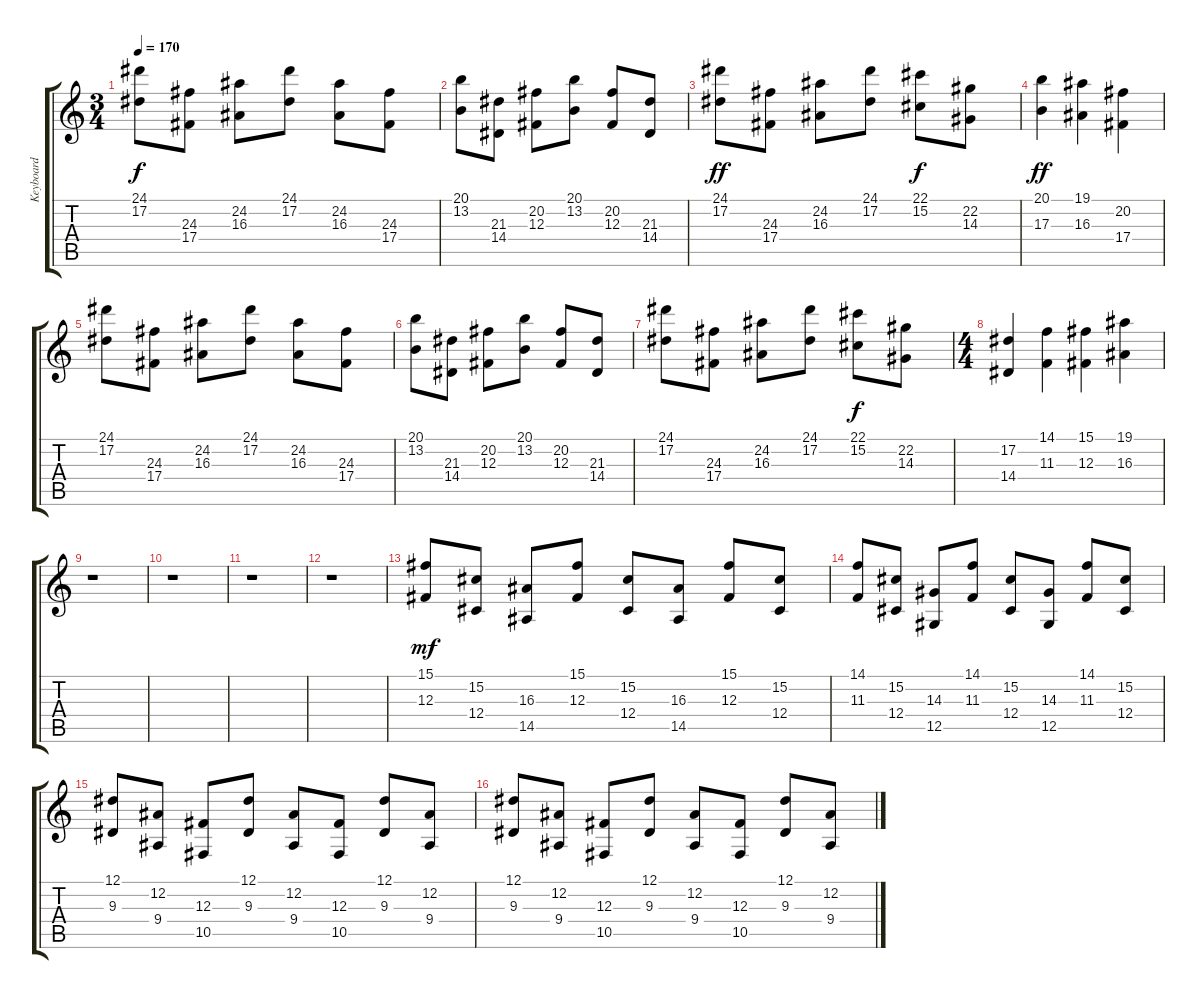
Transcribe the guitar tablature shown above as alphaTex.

\track ("Keyboard" "Keyboard") {instrument pizzicatostrings}
\staff {score tabs}
\tuning (Eb4 Bb3 Gb3 Db3 Ab2 Eb2) {hide}
\ts (3 4)
\tempo 170
\clef g2
\ks c
(24.1 17.2).8{dy f instrument pizzicatostrings} (24.3 17.4).8 (24.2 16.3).8 (24.1 17.2).8 (24.2 16.3).8 (24.3 17.4).8 |
(20.1 13.2).8 (21.3 14.4).8 (20.2 12.3).8 (20.1 13.2).8 (20.2 12.3).8 (21.3 14.4).8 |
(24.1 17.2).8{dy ff} (24.3 17.4).8 (24.2 16.3).8 (24.1 17.2).8 (22.1 15.2).8{dy f} (22.2 14.3).8 |
(20.1 17.3).4{dy ff} (19.1 16.3).4 (20.2 17.4).4 |
(24.1 17.2).8 (24.3 17.4).8 (24.2 16.3).8 (24.1 17.2).8 (24.2 16.3).8 (24.3 17.4).8 |
(20.1 13.2).8 (21.3 14.4).8 (20.2 12.3).8 (20.1 13.2).8 (20.2 12.3).8 (21.3 14.4).8 |
(24.1 17.2).8 (24.3 17.4).8 (24.2 16.3).8 (24.1 17.2).8 (22.1 15.2).8{dy f} (22.2 14.3).8 |
\ts (4 4)
(17.2 14.4).4 (14.1 11.3).4 (15.1 12.3).4 (19.1 16.3).4 |
\section ("" "")
r.1 |
r.1 |
r.1 |
r.1 |
(15.1 12.3).8{dy mf} (15.2 12.4).8 (16.3 14.5).8 (15.1 12.3).8 (15.2 12.4).8 (16.3 14.5).8 (15.1 12.3).8 (15.2 12.4).8 |
(14.1 11.3).8 (15.2 12.4).8 (14.3 12.5).8 (14.1 11.3).8 (15.2 12.4).8 (14.3 12.5).8 (14.1 11.3).8 (15.2 12.4).8 |
(12.1 9.3).8 (12.2 9.4).8 (12.3 10.5).8 (12.1 9.3).8 (12.2 9.4).8 (12.3 10.5).8 (12.1 9.3).8 (12.2 9.4).8 |
(12.1 9.3).8 (12.2 9.4).8 (12.3 10.5).8 (12.1 9.3).8 (12.2 9.4).8 (12.3 10.5).8 (12.1 9.3).8 (12.2 9.4).8
